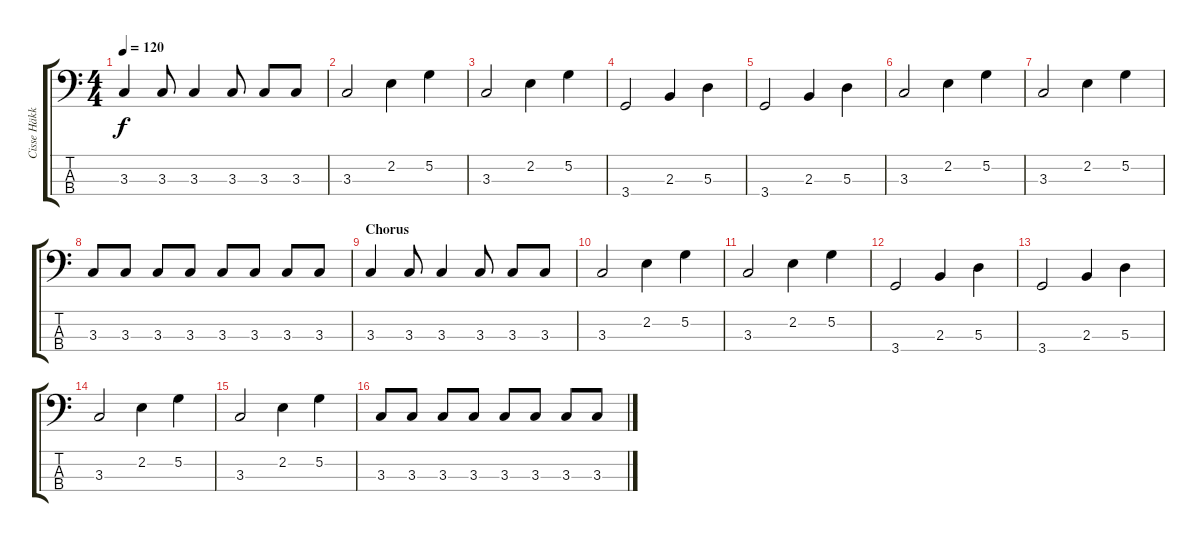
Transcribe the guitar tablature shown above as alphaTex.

\track ("Cisse Häkkinen" "Cisse Häkk") {instrument electricbassfinger}
\staff {score tabs}
\tuning (G2 D2 A1 E1) {hide}
\ts (4 4)
\tempo 120
\clef f4
\ks c
3.3.4{dy f} 3.3.8 3.3.4 3.3.8 3.3.8 3.3.8 |
3.3.2 2.2.4 5.2.4 |
3.3.2 2.2.4 5.2.4 |
3.4.2 2.3.4 5.3.4 |
3.4.2 2.3.4 5.3.4 |
3.3.2 2.2.4 5.2.4 |
3.3.2 2.2.4 5.2.4 |
3.3.8 3.3.8 3.3.8 3.3.8 3.3.8 3.3.8 3.3.8 3.3.8 |
\section ("" "Chorus")
3.3.4 3.3.8 3.3.4 3.3.8 3.3.8 3.3.8 |
3.3.2 2.2.4 5.2.4 |
3.3.2 2.2.4 5.2.4 |
3.4.2 2.3.4 5.3.4 |
3.4.2 2.3.4 5.3.4 |
3.3.2 2.2.4 5.2.4 |
3.3.2 2.2.4 5.2.4 |
3.3.8 3.3.8 3.3.8 3.3.8 3.3.8 3.3.8 3.3.8 3.3.8
